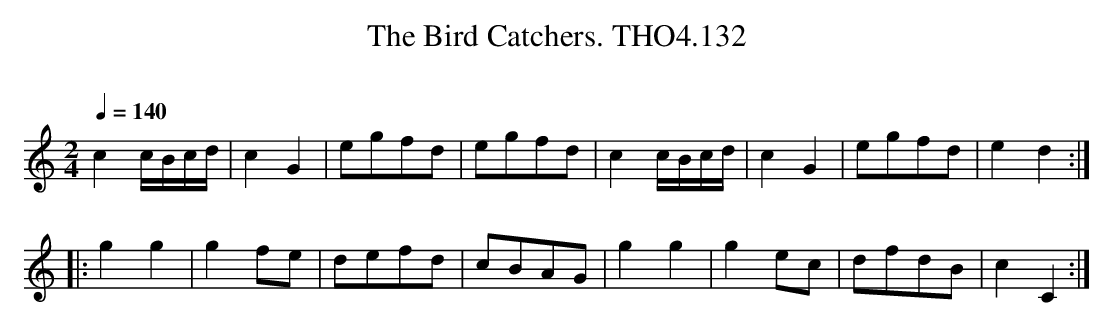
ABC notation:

X:1
T:Bird Catchers. THO4.132, The
O:
M:2/4
L:1/8
Q:1/4=140
K:C
c2 c/B/c/d/|c2G2|egfd|egfd|c2 c/B/c/d/|c2G2|egfd|e2d2:|
|:g2g2|g2 fe|defd|cBAG|g2g2|g2 ec|dfdB|c2C2:|
